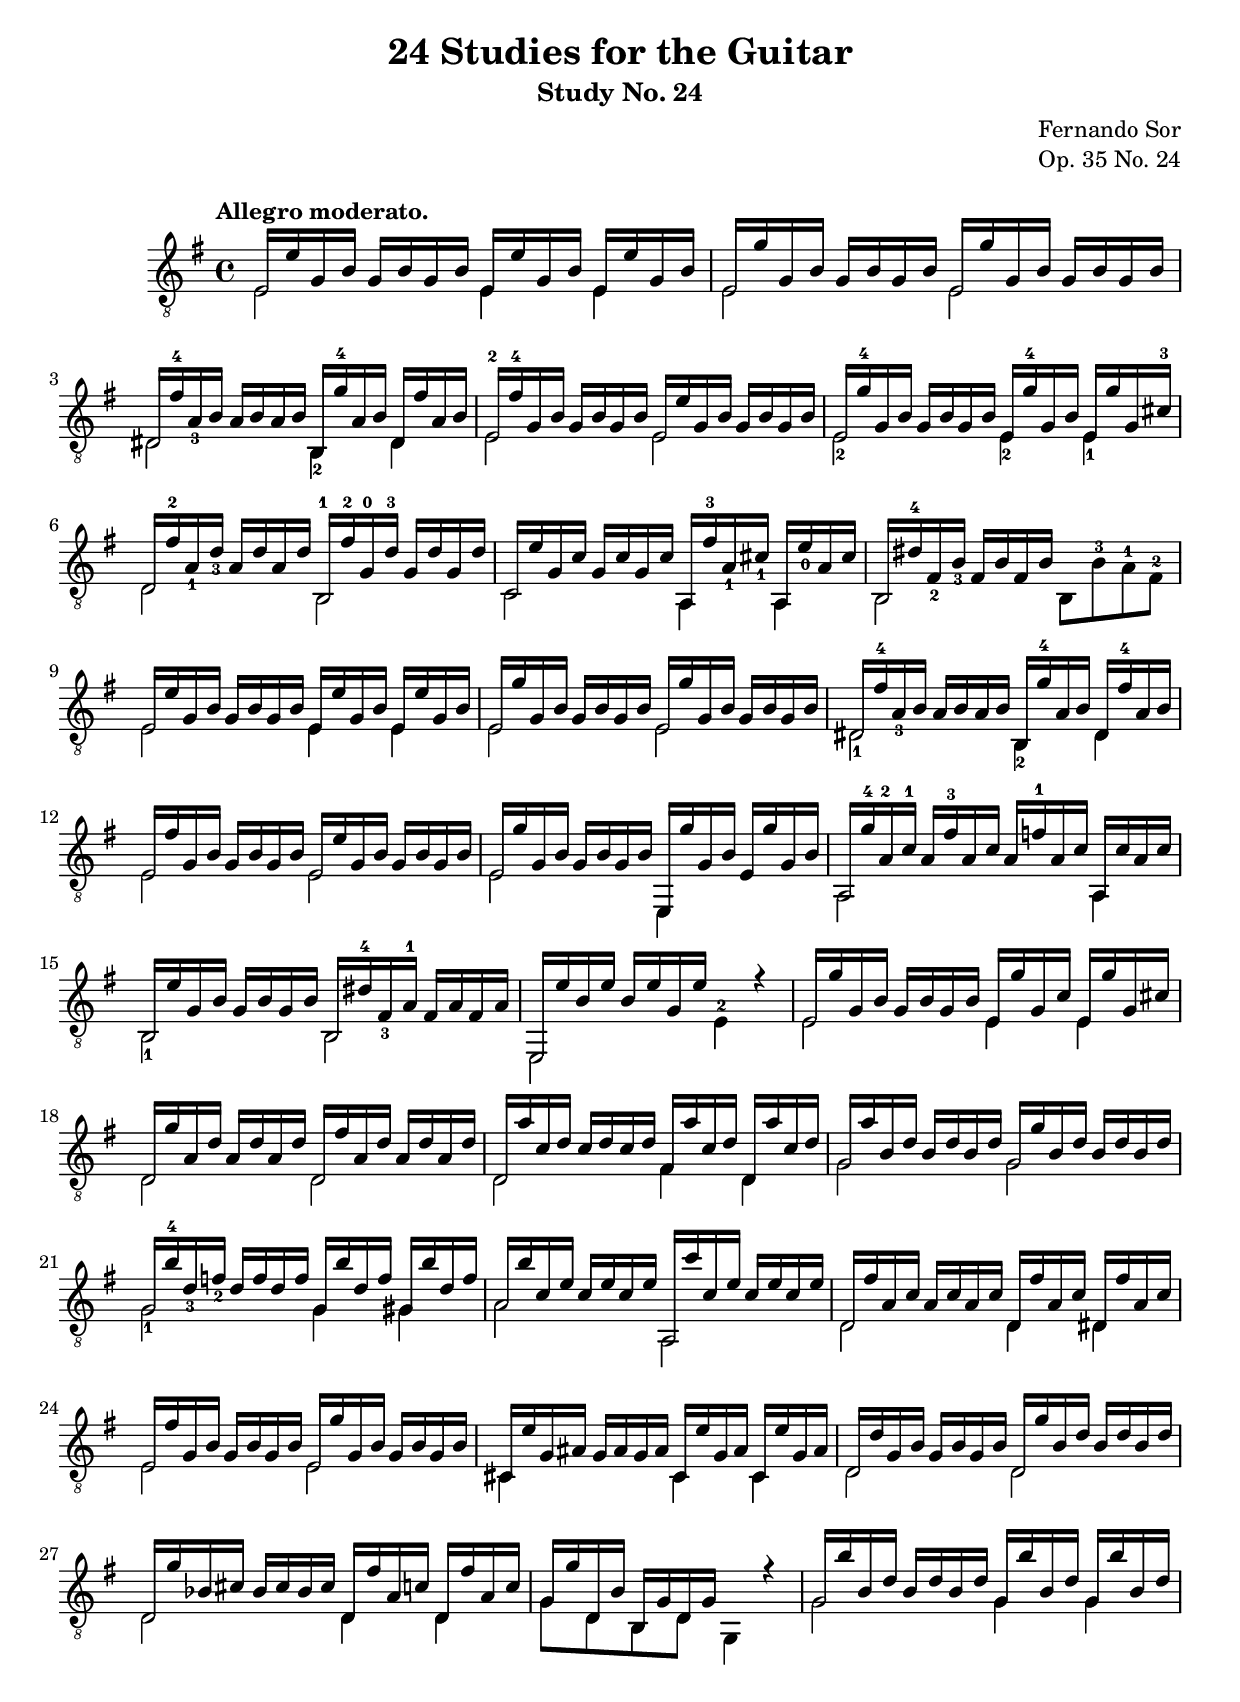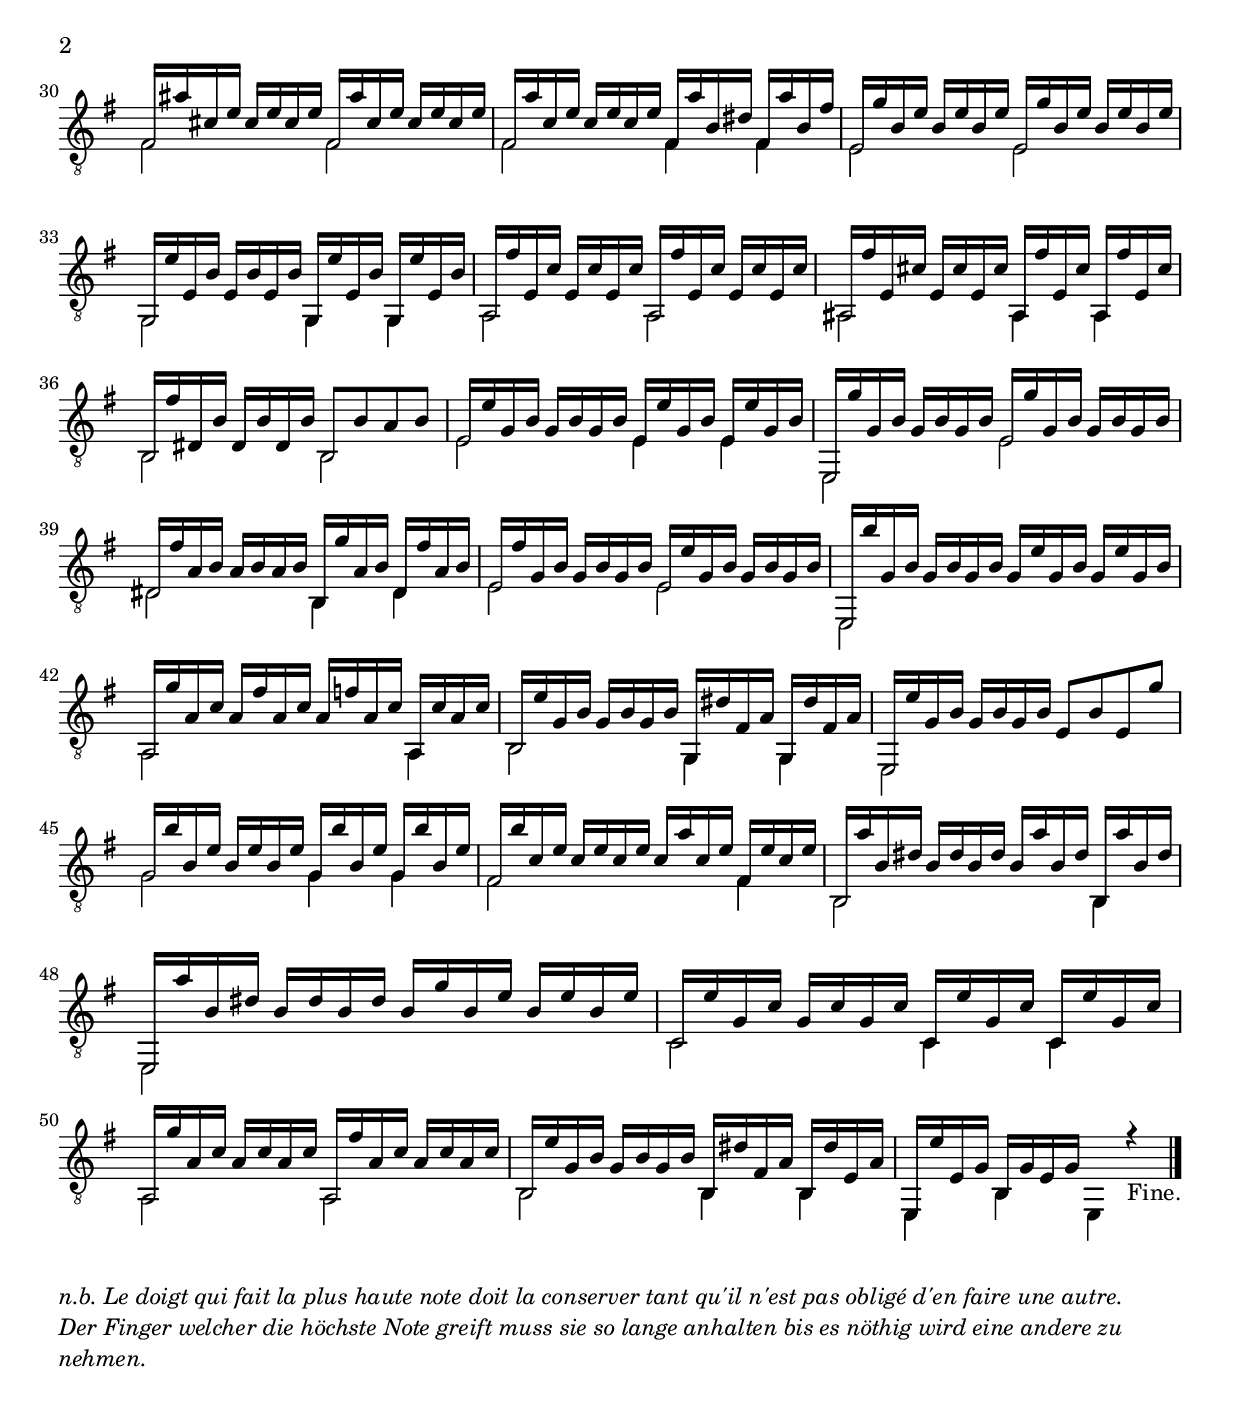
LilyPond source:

\version "2.19.32"
\header {
  title = "24 Studies for the Guitar"
  subtitle = "Study No. 24"
  composer = "Fernando Sor"
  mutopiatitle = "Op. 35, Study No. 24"
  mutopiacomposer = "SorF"
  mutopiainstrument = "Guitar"
  opus = "Op. 35 No. 24"
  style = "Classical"
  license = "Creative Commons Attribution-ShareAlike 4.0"
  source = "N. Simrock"
  % From Boije 481-2, enscribed "Bonn Chez N. Simrock"
  date = "1828"
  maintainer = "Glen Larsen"
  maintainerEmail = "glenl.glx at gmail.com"
}

\paper {
  % add space between composer/opus markup and first staff
  markup-system-spacing #'padding = #3
  % add a little space between composer and opus
  markup-markup-spacing #'padding = #1.2
  top-margin = #8
  bottom-margin = #10
}

\layout {
  \context {
    \Voice
    \override StringNumber #'stencil = ##f
  }
  \context {
    \Staff
    \override Fingering #'staff-padding = #'()
    \override Fingering #'add-stem-support = ##t
    \mergeDifferentlyDottedOn
    \mergeDifferentlyHeadedOn
  }
  \context {
    \Dynamics
    \override DynamicTextSpanner #'style = #'none
  }
}

global = {
  \time 4/4
  \key e \minor
}

mbreak = { \break }

upperVoice = \relative c {
  \voiceOne
%  \set fingeringOrientations = #'(up)
  \tempo "Allegro moderato."

  e16 e' g, b g b g b e, e' g, b e, e' g, b |
  e,16 g' g, b g b g b e, g' g, b g b g b |
  \mbreak

  dis,16 <fis'-4> <a,_3> b a b a b <b,_2> <g''-4> a, b dis, fis' a, b |
  <e,-2>16 <fis'-4> g, b g b g b  e, e' g, b g b g b |
  <e,_2>16 <g'-4> g, b g b g b <e,_2> <g'-4> g, b <e,_1> g' g, <cis-3> |
  \mbreak

  d,16 <fis'-2> <a,_1> <d_3> a d a d <b,-1> <fis''-2> <g,-0> <d'-3> g, d' g, d' |
  c,16 e' g, c g c g c a, <fis''-3> <a,_1> <cis_1> a, <e''_0> a, cis |
  b,16 <dis'-4> <fis,_2> <b_3> fis b fis b s2 |
  \mbreak

  e,16 e' g, b g b g b e, e' g, b e, e' g, b |
  e,16 g' g, b g b g b e, g' g, b g b g b |
  <dis,_1>16 <fis'-4> <a,_3> b a b a b <b,_2> <g''-4> a, b dis, <fis'-4> a, b |
  \mbreak

  e,16 fis' g, b g b g b e, e' g, b g b g b |
  e,16 g' g, b g b g b e,, g'' g, b e, g' g, b |
  a, <g''-4> <a,-2> <c-1> a <fis'-3> a, c a <f'-1> a, c a, c' a c |
  \mbreak

  <b,_1>16 e' g, b g b g b b, <dis'-4> <fis,_3> <a-1> fis a fis a |
  e,16 e'' b e b e g, e' s4 r |
  e,16 g' g, b g b g b e, g' g, c e, g' g, cis |
  \mbreak

  d,16 g' a, d a d a d d, fis' a, d a d a d |
  d, a'' c, d c d c d fis, a' c, d d, a'' c, d |
  g,16 a' b, d b d b d g, g' b, d b d b d |
  \mbreak

  <g,_1>16 <b'-4> <d,_3> <f_2> d f d f g, b' d, f gis, b' d, f |
  a,16 b' c, e c e c e a,, c'' c, e c e c e |
  d, fis' a, c a c a c d, fis' a, c dis, fis' a, c |
  \mbreak

  e,16 fis' g, b g b g b e, g' g, b g b g b |
  cis, e' g, ais g ais g ais cis, e' g, ais cis, e' g, ais |
  d, d' g, b g b g b d, g' b, d b d b d |
  \mbreak

  d,16 g' bes, cis bes cis bes cis d, fis' a, c d, fis' a, c |
  g16 g' d, b' b, g' d g s4 r |
  g16 b' b, d b d b d g, b' b, d g, b' b, d |
  \mbreak

  fis,16 ais' cis, e cis e cis e fis, ais' cis, e cis e cis e |
  fis,16 a' c, e c e c e fis, a' b, dis fis, a' b, fis' |
  e,16 g' b, e b e b e e, g' b, e b e b e |
  \mbreak

  g,,16 e'' e, b' e, b' e, b' g, e'' e, b' g, e'' e, b' |
  a,16 fis'' e, c' e, c' e, c' a, fis'' e, c' e, c' e, c' |
  ais,16 fis'' e, cis' e, cis' e, cis' ais, fis'' e, cis' ais, fis'' e, cis' |
  \mbreak

  b,16 fis'' dis, b' dis, b' dis, b' b,8 b' a b |
  e,16 e' g, b g b g b e, e' g, b e, e' g, b |
  e,,16 g'' g, b g b g b e, g' g, b g b g b |
  \mbreak

  dis,16 fis' a, b a b a b b, g'' a, b dis, fis' a, b |
  e,16 fis' g, b g b g b  e, e' g, b g b g b |
  e,,16 b''' g, b g b g b g e' g, b g e' g, b |
  \mbreak

  a,16 g'' a, c a fis' a, c a f' a, c a, c' a c |
  b,16 e' g, b g b g b g, dis'' fis, a g, dis'' fis, a |
  e,16 e'' g, b g b g b e,8 b' e, g' |
  \mbreak

  g,16 b' b, e b e b e g, b' b, e g, b' b, e |
  fis,16 b' c, e c e c e c a' c, e fis, e' c e |
  b,16 a'' b, dis b dis b dis b a' b, dis b, a'' b, dis |
  \mbreak

  e,,16 a'' b, dis b dis b dis b g' b, e b e b e |
  c,16 e' g, c g c g c c, e' g, c c, e' g, c |
  \mbreak

  a,16 g'' a, c a c a c a, fis'' a, c a c a c |
  b,16 e' g, b g b g b b, dis' fis, a b, dis' e, a |
  e,16 e'' e, g b, g' e g s4 r_"Fine."

  \bar "|."
}

lowerVoice = \relative c {
%  \set fingeringOrientations = #'(down)
  \voiceTwo
  e2 e4 e |
  e2 e2 |

  dis2 b4 dis |
  e2 e |
  e2 e4 e |

  d2 b |
  c2 a4 a |
  b2 b8 <b'-3> <a-1> <fis-2>  |

  e2 e4 e |
  e2 e |
  dis2 b4 dis |

  e2 e |
  e2 e,4 s |
  a2 s4 a |

  b2 b |
  e,2 <e'-2>4 s |
  e2 e4 e |

  d2 d |
  d2 fis4 d |
  g2 g |

  g2 g4 gis |
  a2 a, |
  d2 d4 dis |

  e2 e |
  cis4 s cis cis |
  d2 d |

  d2 d4 d |
  g8 d b d g,4 s |
  g'2 g4 g |

  fis2 fis |
  fis2 fis4 fis |
  e2 e |

  g,2 g4 g |
  a2 a |
  ais2 ais4 ais |

  b2 b |
  e2 e4 e |
  e,2 e' |

  dis2 b4 dis |
  e2 e |
  e,2 s |

  a2 s4 a |
  b2 g4 g |
  e2 s |

  g'2 g4 g |
  fis2 s4 fis |
  b,2 s4 b |

  e,2 s |
  c'2 c4 c |

  a2 a |
  b2 b4 b |
  e,4 b' e, s
}


\score {
  <<
    \new Staff = "Guitar"
    <<
      \set Staff.midiInstrument = #"acoustic guitar (nylon)"
      \global
      \clef "treble_8"
      \context Voice = "upperVoice" \upperVoice
      \context Voice = "lowerVoice" \lowerVoice
    >>
%{
    \new TabStaff = "Guitar tabs"
    <<
      \clef "moderntab"
      \global
      \context TabVoice = "upperVoice" \upperVoice
      \context TabVoice = "lowerVoice" \lowerVoice
    >>
%}
  >>
  \layout {}
  \midi {
    \tempo 4 = 94
  }
}

% markup from the bottom of the first page of the score.
\markuplist {
  \wordwrap-lines { \italic {
    n.b. Le doigt qui fait la plus haute note doit la conserver tant qu'il n'est
    pas obligé d'en faire une autre.
  }}
  \wordwrap-lines { \italic {
    Der Finger welcher die höchste Note greift muss sie so lange anhalten bis es nöthig wird eine andere zu nehmen.
  }}

}